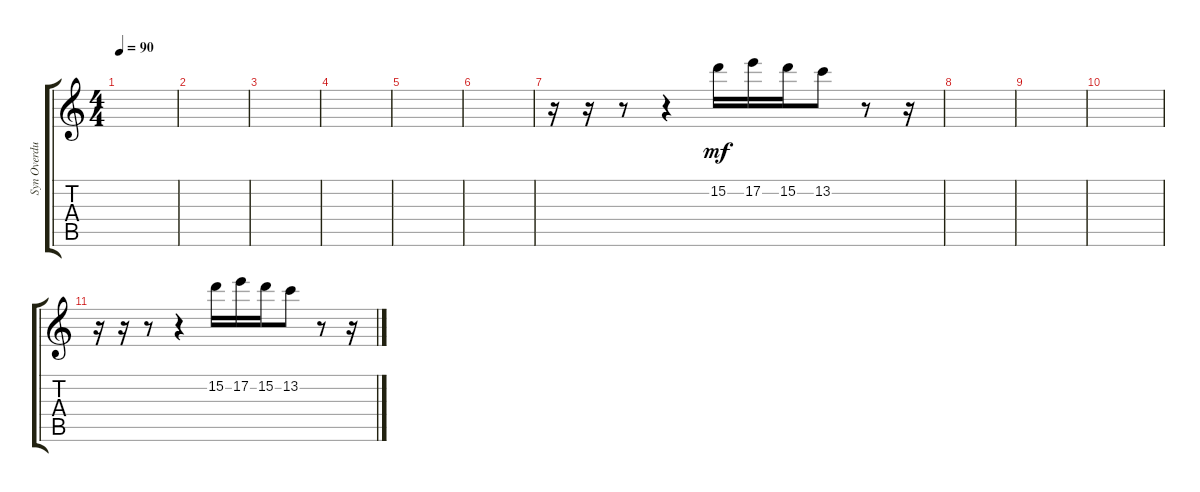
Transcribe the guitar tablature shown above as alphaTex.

\track ("Syn Overdub" "Syn Overdu") {instrument overdrivenguitar}
\staff {score tabs}
\tuning (E4 B3 G3 D3 A2 D2) {hide}
\ts (4 4)
\tempo 90
\clef g2
\ks c
|
|
|
|
|
|
r.16 r.16 r.8 r.4 15.2.16{dy mf} 17.2.16 15.2.16 13.2.8 r.8 r.16 |
|
|
|
r.16 r.16 r.8 r.4 15.2.16 17.2.16 15.2.16 13.2.8 r.8 r.16
